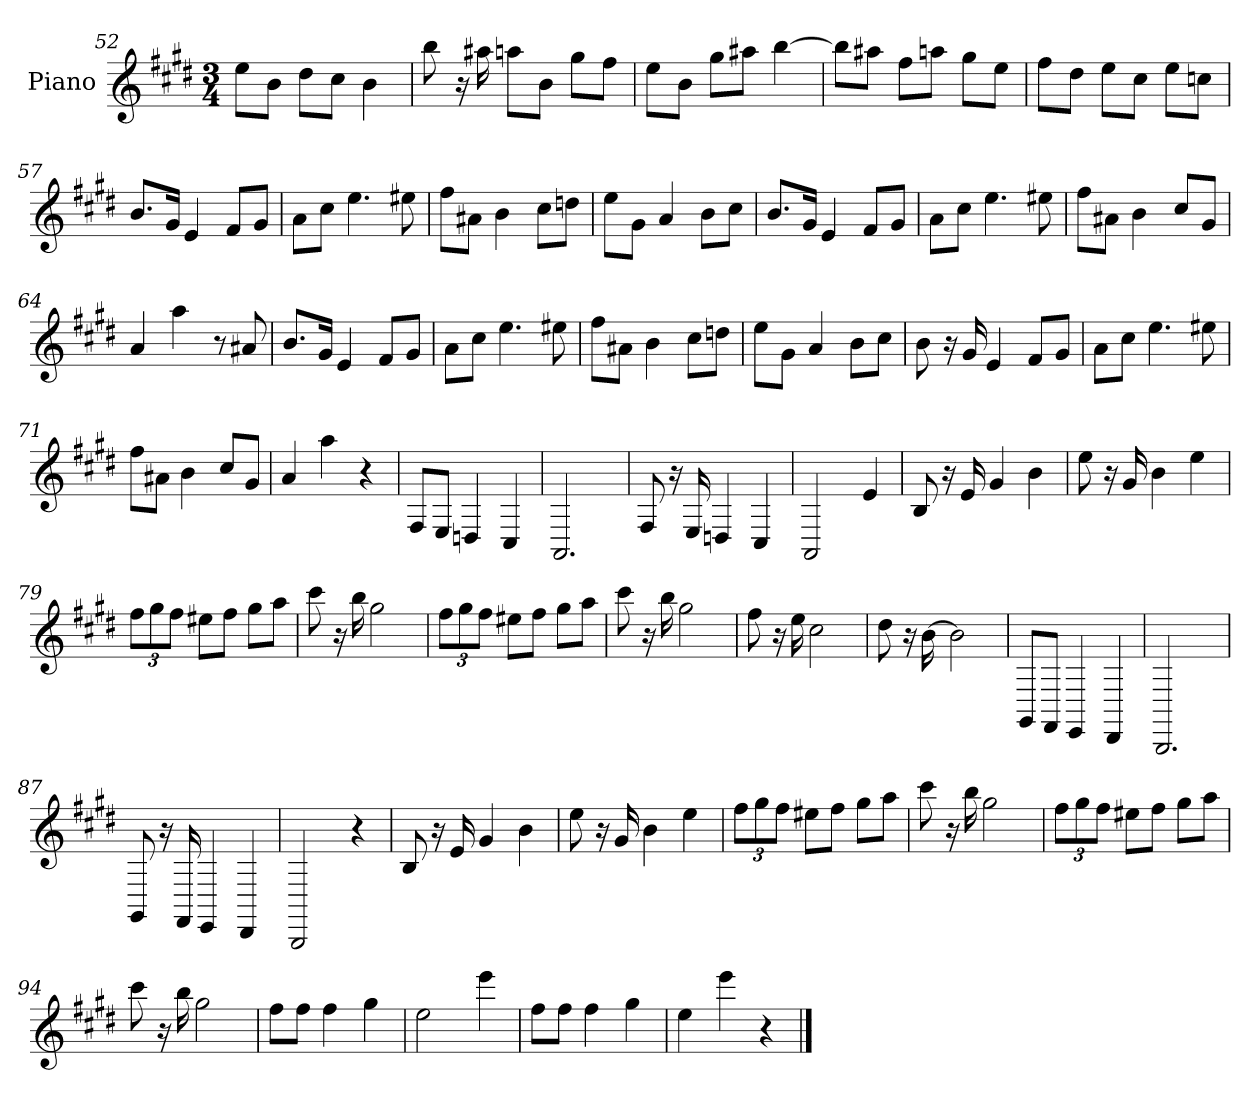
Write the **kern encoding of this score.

**kern
*part1
*staff1
*I"Piano
*I'Pno
*clefG2
*k[f#c#g#d#]
*E:
*M3/4
=52
8ee\L
8b\J
8dd#\L
8cc#\J
4b
=53
8bb
16r
16aa#X
8aan\L
8b\J
8gg#\L
8ff#\J
=54
8ee\L
8b\J
8gg#\L
8aa#X\J
[4bb
=55
8bb\L]
8aa#X\J
8ff#\L
8aan\J
8gg#\L
8ee\J
=56
8ff#\L
8dd#\J
8ee\L
8cc#\J
8ee\L
8ccn\J
=57
8.b/L
16g#/Jk
4e
8f#/L
8g#/J
=58
8a\L
8cc#\J
4.ee
8ee#X
=59
8ff#\L
8a#X\J
4b
8cc#\L
8ddn\J
=60
8ee\L
8g#\J
4a
8b\L
8cc#\J
=61
8.b/L
16g#/Jk
4e
8f#/L
8g#/J
=62
8a\L
8cc#\J
4.ee
8ee#X
=63
8ff#\L
8a#X\J
4b
8cc#/L
8g#/J
=64
4a
4aa
8r
8a#X
=65
8.b/L
16g#/Jk
4e
8f#/L
8g#/J
=66
8a\L
8cc#\J
4.ee
8ee#X
=67
8ff#\L
8a#X\J
4b
8cc#\L
8ddn\J
=68
8ee\L
8g#\J
4a
8b\L
8cc#\J
=69
8b
16r
16g#
4e
8f#/L
8g#/J
=70
8a\L
8cc#\J
4.ee
8ee#X
=71
8ff#\L
8a#X\J
4b
8cc#/L
8g#/J
=72
4a
4aa
4r
=73
8F#/L
8E/J
4Dn
4C#
=74
2.AA
=75
8F#
16r
16E
4Dn
4C#
=76
2AA
4e
=77
8B
16r
16e
4g#
4b
=78
8ee
16r
16g#
4b
4ee
=79
12ff#\L
12gg#\
12ff#\J
8ee#X\L
8ff#\J
8gg#\L
8aa\J
=80
8ccc#
16r
16bb
2gg#
=81
12ff#\L
12gg#\
12ff#\J
8ee#X\L
8ff#\J
8gg#\L
8aa\J
=82
8ccc#
16r
16bb
2gg#
=83
8ff#
16r
16ee
2cc#
=84
8dd#
16r
[16b
2b]
=85
8GG#/L
8FF#/J
4EE
4DD#
=86
2.BBB
=87
8GG#
16r
16FF#
4EE
4DD#
=88
2BBB
4r
=89
8B
16r
16e
4g#
4b
=90
8ee
16r
16g#
4b
4ee
=91
12ff#\L
12gg#\
12ff#\J
8ee#X\L
8ff#\J
8gg#\L
8aa\J
=92
8ccc#
16r
16bb
2gg#
=93
12ff#\L
12gg#\
12ff#\J
8ee#X\L
8ff#\J
8gg#\L
8aa\J
=94
8ccc#
16r
16bb
2gg#
=95
8ff#\L
8ff#\J
4ff#
4gg#
=96
2ee
4eee
=97
8ff#\L
8ff#\J
4ff#
4gg#
=98
4ee
4eee
4r
==
*-
